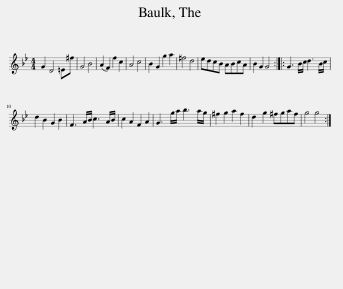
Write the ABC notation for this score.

X:1
L:1/8
M:4/4
I:linebreak $
K:Gmin
V:1 treble
V:1
 G2 D4 =E^f | G4 B4 | (A2 F2) f2 c2 | A4 c4 | B2 G2 g2 a2 | %5
 ^f4 d4 | edcB ABcA | B2 G2 G4 :: G3 B/c/ d3 B/c/ |$ d2 B2 G2 B2 | %10
 F3 A/B/ c3 A/B/ | c2 A2 F2 A2 | G3 g/a/ b3 a/g/ | ^f2 g2 a2 f2 | d2 g2 ^fgaf | %15
 g4 g4 :| %16
